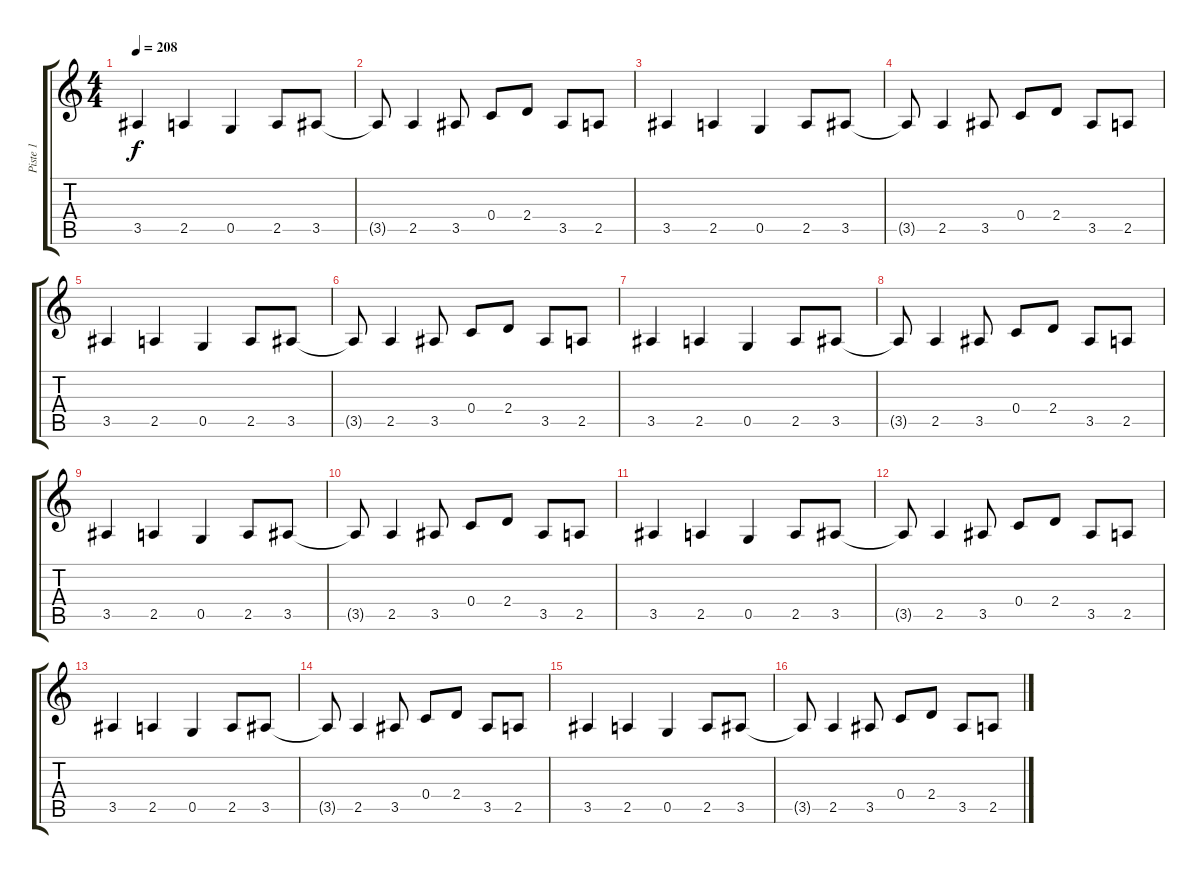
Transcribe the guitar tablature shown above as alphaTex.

\track ("Piste 1" "Piste 1") {instrument distortionguitar}
\staff {score tabs}
\tuning (D4 A3 F3 C3 G2 D2) {hide}
\ts (4 4)
\tempo 208
\clef g2
\ks c
3.5.4{dy f} 2.5.4 0.5.4 2.5.8 3.5.8 |
3.5{t}.8 2.5.4 3.5.8 0.4.8 2.4.8 3.5.8 2.5.8 |
3.5.4 2.5.4 0.5.4 2.5.8 3.5.8 |
3.5{t}.8 2.5.4 3.5.8 0.4.8 2.4.8 3.5.8 2.5.8 |
3.5.4 2.5.4 0.5.4 2.5.8 3.5.8 |
3.5{t}.8 2.5.4 3.5.8 0.4.8 2.4.8 3.5.8 2.5.8 |
3.5.4 2.5.4 0.5.4 2.5.8 3.5.8 |
3.5{t}.8 2.5.4 3.5.8 0.4.8 2.4.8 3.5.8 2.5.8 |
3.5.4 2.5.4 0.5.4 2.5.8 3.5.8 |
3.5{t}.8 2.5.4 3.5.8 0.4.8 2.4.8 3.5.8 2.5.8 |
3.5.4 2.5.4 0.5.4 2.5.8 3.5.8 |
3.5{t}.8 2.5.4 3.5.8 0.4.8 2.4.8 3.5.8 2.5.8 |
3.5.4 2.5.4 0.5.4 2.5.8 3.5.8 |
3.5{t}.8 2.5.4 3.5.8 0.4.8 2.4.8 3.5.8 2.5.8 |
3.5.4 2.5.4 0.5.4 2.5.8 3.5.8 |
3.5{t}.8 2.5.4 3.5.8 0.4.8 2.4.8 3.5.8 2.5.8
